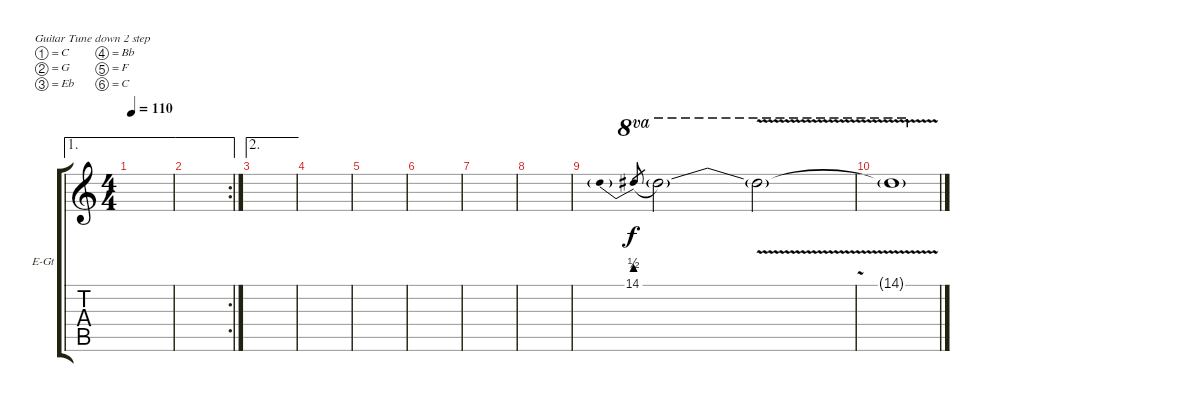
\defaultSystemsLayout 4
\bracketExtendMode groupsimilarinstruments
\firstSystemTrackNameOrientation horizontal
\otherSystemsTrackNameOrientation horizontal
\track ("Electric Guitar 4" "E-Gt") {instrument distortionguitar}
\staff {score tabs}
\tuning (C4 G3 Eb3 Bb2 F2 C2)
\ae 1
\ts (4 4)
\tempo 110
\clef g2
\scale
0.333333
\ks c
|
\ae 1
\rc 2
\scale
0.354497 |
\ae 2
\scale
0.322751 |
\scale
0.322751 |
\scale
0.333333 |
\scale
0.333333 |
\scale
0.333333 |
\scale
0.333333 |
\scale
0.333333 14.1{be (prebend 0 2 60 2)}.8{ot 8va gr} 14.1{t}.2{ot 8va} 14.1{v t}.2{ot 8va} |
\scale
0.333333 14.1{v t}.1{ot 8va}
